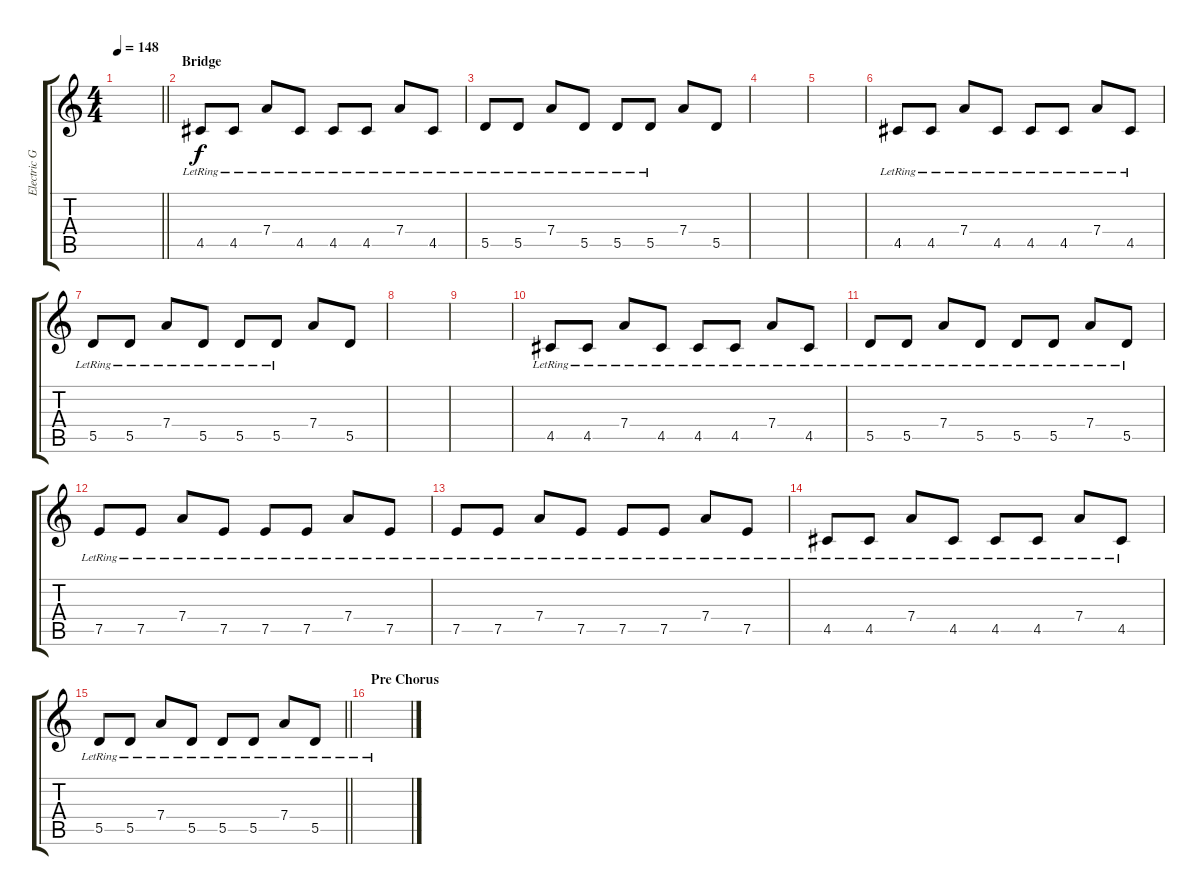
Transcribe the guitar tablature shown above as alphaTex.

\track ("Electric GuitarTom" "Electric G") {instrument electricguitarclean}
\staff {score tabs}
\tuning (E4 B3 G3 D3 A2 E2) {hide}
\ts (4 4)
\tempo 148
\clef g2
\barLineRight lightlight
\ks c
|
\section ("" "Bridge")
4.5{lr}.8 4.5{lr}.8 7.4{lr}.8 4.5{lr}.8 4.5{lr}.8 4.5{lr}.8 7.4{lr}.8 4.5{lr}.8 |
5.5{lr}.8 5.5{lr}.8 7.4{lr}.8 5.5{lr}.8 5.5{lr}.8 5.5{lr}.8 7.4.8 5.5.8 |
|
|
4.5{lr}.8 4.5{lr}.8 7.4{lr}.8 4.5{lr}.8 4.5{lr}.8 4.5{lr}.8 7.4{lr}.8 4.5{lr}.8 |
5.5{lr}.8 5.5{lr}.8 7.4{lr}.8 5.5{lr}.8 5.5{lr}.8 5.5{lr}.8 7.4.8 5.5.8 |
|
|
4.5{lr}.8 4.5{lr}.8 7.4{lr}.8 4.5{lr}.8 4.5{lr}.8 4.5{lr}.8 7.4{lr}.8 4.5{lr}.8 |
5.5{lr}.8 5.5{lr}.8 7.4{lr}.8 5.5{lr}.8 5.5{lr}.8 5.5{lr}.8 7.4{lr}.8 5.5{lr}.8 |
7.5{lr}.8 7.5{lr}.8 7.4{lr}.8 7.5{lr}.8 7.5{lr}.8 7.5{lr}.8 7.4{lr}.8 7.5{lr}.8 |
7.5{lr}.8 7.5{lr}.8 7.4{lr}.8 7.5{lr}.8 7.5{lr}.8 7.5{lr}.8 7.4{lr}.8 7.5{lr}.8 |
4.5{lr}.8 4.5{lr}.8 7.4{lr}.8 4.5{lr}.8 4.5{lr}.8 4.5{lr}.8 7.4{lr}.8 4.5{lr}.8 |
\barLineRight lightlight
5.5{lr}.8 5.5{lr}.8 7.4{lr}.8 5.5{lr}.8 5.5{lr}.8 5.5{lr}.8 7.4{lr}.8 5.5{lr}.8 |
\section ("" "Pre Chorus")
